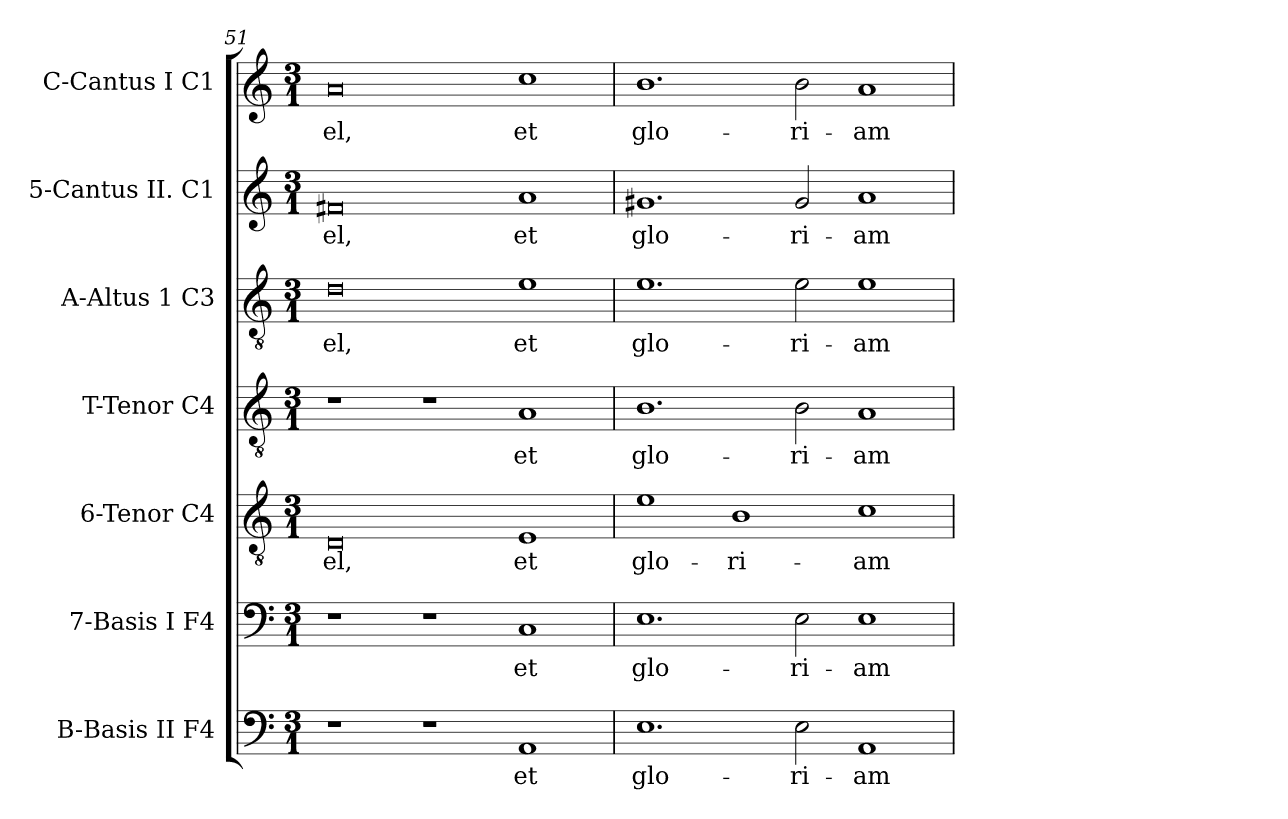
**kern	**text	**kern	**text	**kern	**text	**kern	**text	**kern	**text	**kern	**text	**kern	**text
*part7	*part7	*part6	*part6	*part5	*part5	*part4	*part4	*part3	*part3	*part2	*part2	*part1	*part1
*staff7	*staff7	*staff6	*staff6	*staff5	*staff5	*staff4	*staff4	*staff3	*staff3	*staff2	*staff2	*staff1	*staff1
*I"B-Basis II  F4	*	*I"7-Basis I  F4	*	*I"6-Tenor  C4	*	*I"T-Tenor  C4	*	*I"A-Altus 1  C3	*	*I"5-Cantus II.  C1	*	*I"C-Cantus I  C1	*
*I'B	*	*	*	*	*	*I'T	*	*I'A	*	*	*	*I'C	*
*clefF4	*	*clefF4	*	*clefGv2	*	*clefGv2	*	*clefGv2	*	*clefG2	*	*clefG2	*
*k[]	*	*k[]	*	*k[]	*	*k[]	*	*k[]	*	*k[]	*	*k[]	*
*C:	*	*C:	*	*C:	*	*C:	*	*C:	*	*C:	*	*C:	*
*M3/1	*	*M3/1	*	*M3/1	*	*M3/1	*	*M3/1	*	*M3/1	*	*M3/1	*
=51	=51	=51	=51	=51	=51	=51	=51	=51	=51	=51	=51	=51	=51
!	!	!	!	!	!LO:LY:b:cj	!	!	!	!LO:LY:b:cj	!	!LO:LY:b:cj	!	!LO:LY:b:cj
1r	.	1r	.	0D	-el,	1r	.	0d	-el,	0f#X	-el,	0a	-el,
1r	.	1r	.	.	.	1r	.	.	.	.	.	.	.
!	!LO:LY:b:cj	!	!LO:LY:b:cj	!	!LO:LY:b:cj	!	!LO:LY:b:cj	!	!LO:LY:b:cj	!	!LO:LY:b:cj	!	!LO:LY:b:cj
1AA	et	1C	et	1E	et	1A	et	1e	et	1a	et	1cc	et
=52	=52	=52	=52	=52	=52	=52	=52	=52	=52	=52	=52	=52	=52
!	!LO:LY:b:cj	!	!LO:LY:b:cj	!	!LO:LY:b:cj	!	!LO:LY:b:cj	!	!LO:LY:b:cj	!	!LO:LY:b:cj	!	!LO:LY:b:cj
1.E	glo-	1.E	glo-	1e	glo-	1.B	glo-	1.e	glo-	1.g#X	glo-	1.b	glo-
!	!	!	!	!	!LO:LY:b:cj	!	!	!	!	!	!	!	!
.	.	.	.	1B	-ri-	.	.	.	.	.	.	.	.
!	!LO:LY:b:cj	!	!LO:LY:b:cj	!	!	!	!LO:LY:b:cj	!	!LO:LY:b:cj	!	!LO:LY:b:cj	!	!LO:LY:b:cj
2E\	-ri-	2E\	-ri-	.	.	2B\	-ri-	2e\	-ri-	2g#/	-ri-	2b\	-ri-
!	!LO:LY:b:cj	!	!LO:LY:b:cj	!	!LO:LY:b:cj	!	!LO:LY:b:cj	!	!LO:LY:b:cj	!	!LO:LY:b:cj	!	!LO:LY:b:cj
1AA	-am	1E	-am	1c	-am	1A	-am	1e	-am	1a	-am	1a	-am
=	=	=	=	=	=	=	=	=	=	=	=	=	=
*-	*-	*-	*-	*-	*-	*-	*-	*-	*-	*-	*-	*-	*-
